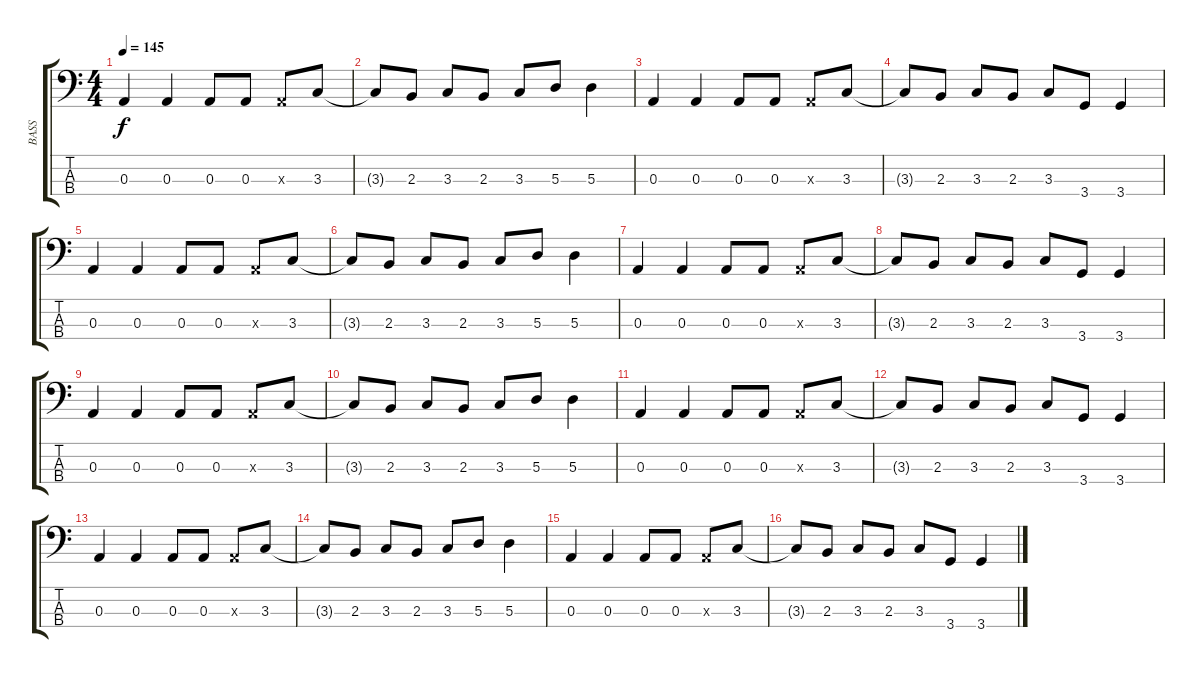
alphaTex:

\track ("BASS" "BASS") {instrument fretlessbass}
\staff {score tabs}
\tuning (G2 D2 A1 E1) {hide}
\ts (4 4)
\tempo 145
\clef f4
\ks c
0.3.4{dy f} 0.3.4 0.3.8 0.3.8 0.3{x}.8 3.3.8 |
3.3{t}.8 2.3.8 3.3.8 2.3.8 3.3.8 5.3.8 5.3.4 |
0.3.4 0.3.4 0.3.8 0.3.8 0.3{x}.8 3.3.8 |
3.3{t}.8 2.3.8 3.3.8 2.3.8 3.3.8 3.4.8 3.4.4 |
0.3.4 0.3.4 0.3.8 0.3.8 0.3{x}.8 3.3.8 |
3.3{t}.8 2.3.8 3.3.8 2.3.8 3.3.8 5.3.8 5.3.4 |
0.3.4 0.3.4 0.3.8 0.3.8 0.3{x}.8 3.3.8 |
3.3{t}.8 2.3.8 3.3.8 2.3.8 3.3.8 3.4.8 3.4.4 |
0.3.4 0.3.4 0.3.8 0.3.8 0.3{x}.8 3.3.8 |
3.3{t}.8 2.3.8 3.3.8 2.3.8 3.3.8 5.3.8 5.3.4 |
0.3.4 0.3.4 0.3.8 0.3.8 0.3{x}.8 3.3.8 |
3.3{t}.8 2.3.8 3.3.8 2.3.8 3.3.8 3.4.8 3.4.4 |
0.3.4 0.3.4 0.3.8 0.3.8 0.3{x}.8 3.3.8 |
3.3{t}.8 2.3.8 3.3.8 2.3.8 3.3.8 5.3.8 5.3.4 |
0.3.4 0.3.4 0.3.8 0.3.8 0.3{x}.8 3.3.8 |
3.3{t}.8 2.3.8 3.3.8 2.3.8 3.3.8 3.4.8 3.4.4
